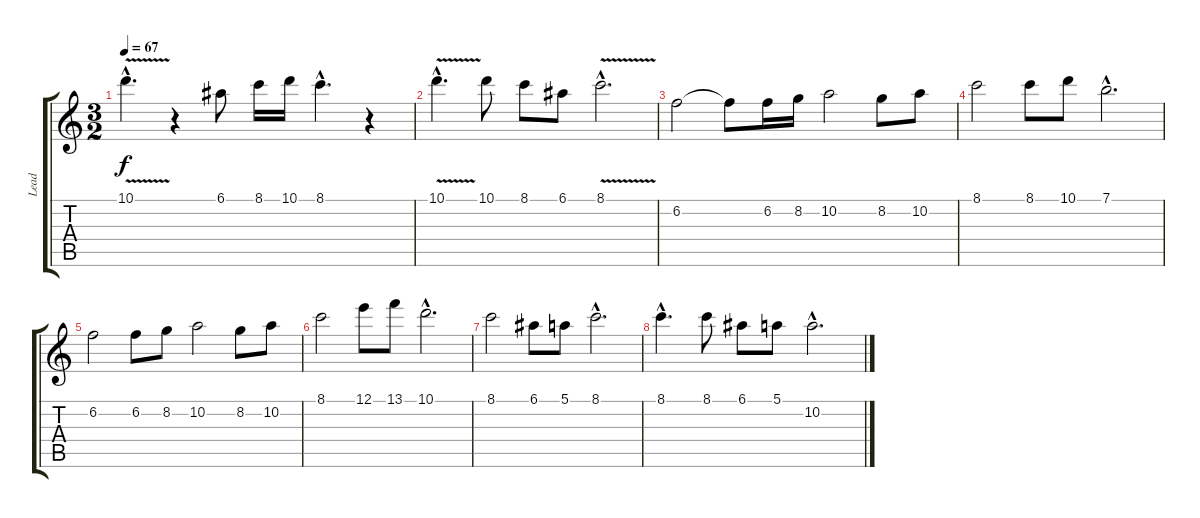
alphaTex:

\track ("Lead" "Lead") {instrument electricguitarmuted}
\staff {score tabs}
\tuning (E4 B3 G3 D3 A2 E2) {hide}
\ts (3 2)
\tempo 67
\clef g2
\ks c
10.1{v hac}.4{d dy f instrument electricguitarmuted} r.4 6.1.8 8.1.16 10.1.16 8.1{hac}.4{d} r.4 |
10.1{v hac}.4{d} 10.1.8 8.1.8 6.1.8 8.1{v hac}.2{d} |
6.2.2 6.2{t}.8 6.2.16 8.2.16 10.2.2 8.2.8 10.2.8 |
8.1.2 8.1.8 10.1.8 7.1{hac}.2{d} |
6.2.2 6.2.8 8.2.8 10.2.2 8.2.8 10.2.8 |
8.1.2 12.1.8 13.1.8 10.1{hac}.2{d} |
8.1.2 6.1.8 5.1.8 8.1{hac}.2{d} |
8.1{hac}.4{d} 8.1.8 6.1.8 5.1.8 10.2{hac}.2{d}
